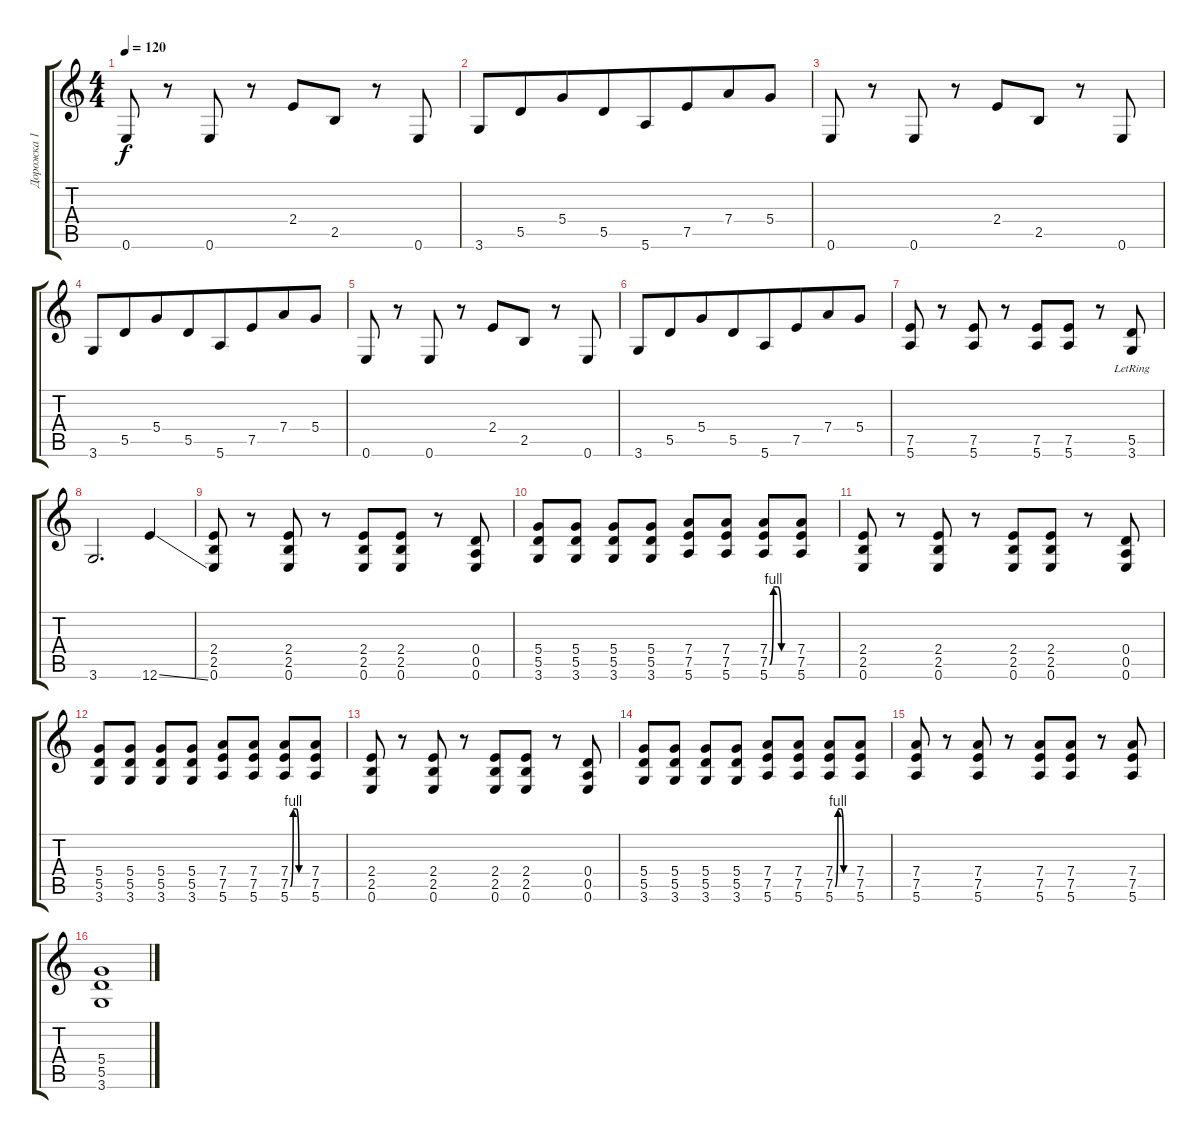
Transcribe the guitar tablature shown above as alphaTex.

\track ("Дорожка 1" "Дорожка 1") {instrument overdrivenguitar}
\staff {score tabs}
\tuning (E4 B3 G3 D3 A2 E2) {hide}
\ts (4 4)
\tempo 120
\clef g2
\ks c
0.6.8{dy f} r.8 0.6.8 r.8 2.4.8 2.5.8 r.8 0.6.8 |
3.6.8 5.5.8{beam merge} 5.4.8 5.5.8{beam merge} 5.6.8 7.5.8{beam merge} 7.4.8 5.4.8 |
0.6.8 r.8 0.6.8 r.8 2.4.8 2.5.8 r.8 0.6.8 |
3.6.8 5.5.8{beam merge} 5.4.8 5.5.8{beam merge} 5.6.8 7.5.8{beam merge} 7.4.8 5.4.8 |
0.6.8 r.8 0.6.8 r.8 2.4.8 2.5.8 r.8 0.6.8 |
3.6.8 5.5.8{beam merge} 5.4.8 5.5.8{beam merge} 5.6.8 7.5.8{beam merge} 7.4.8 5.4.8 |
(7.5 5.6).8 r.8 (7.5 5.6).8 r.8 (7.5 5.6).8 (7.5 5.6).8 r.8 (5.5{lr} 3.6).8{beam Up} |
3.6.2{d beam Up} 12.6{ss}.4 |
(2.4 2.5 0.6).8 r.8 (2.4 2.5 0.6).8 r.8 (2.4 2.5 0.6).8 (2.4 2.5 0.6).8 r.8 (0.4 0.5 0.6).8 |
(5.4 5.5 3.6).8 (5.4 5.5 3.6).8 (5.4 5.5 3.6).8 (5.4 5.5 3.6).8 (7.4 7.5 5.6).8 (7.4 7.5 5.6).8 (7.4 7.5{be (custom 0 0 10 4 20 4 30 0 60 0)} 5.6).8 (7.4 7.5 5.6).8 |
(2.4 2.5 0.6).8 r.8 (2.4 2.5 0.6).8 r.8 (2.4 2.5 0.6).8 (2.4 2.5 0.6).8 r.8 (0.4 0.5 0.6).8 |
(5.4 5.5 3.6).8 (5.4 5.5 3.6).8 (5.4 5.5 3.6).8 (5.4 5.5 3.6).8 (7.4 7.5 5.6).8 (7.4 7.5 5.6).8 (7.4 7.5{be (custom 0 0 10 4 20 4 30 0 60 0)} 5.6).8 (7.4 7.5 5.6).8 |
(2.4 2.5 0.6).8 r.8 (2.4 2.5 0.6).8 r.8 (2.4 2.5 0.6).8 (2.4 2.5 0.6).8 r.8 (0.4 0.5 0.6).8 |
(5.4 5.5 3.6).8 (5.4 5.5 3.6).8 (5.4 5.5 3.6).8 (5.4 5.5 3.6).8 (7.4 7.5 5.6).8 (7.4 7.5 5.6).8 (7.4 7.5{be (custom 0 0 10 4 20 4 30 0 60 0)} 5.6).8 (7.4 7.5 5.6).8 |
(7.4 7.5 5.6).8 r.8 (7.4 7.5 5.6).8 r.8 (7.4 7.5 5.6).8 (7.4 7.5 5.6).8 r.8 (7.4 7.5 5.6).8 |
(5.4 5.5 3.6).1{beam Up}
